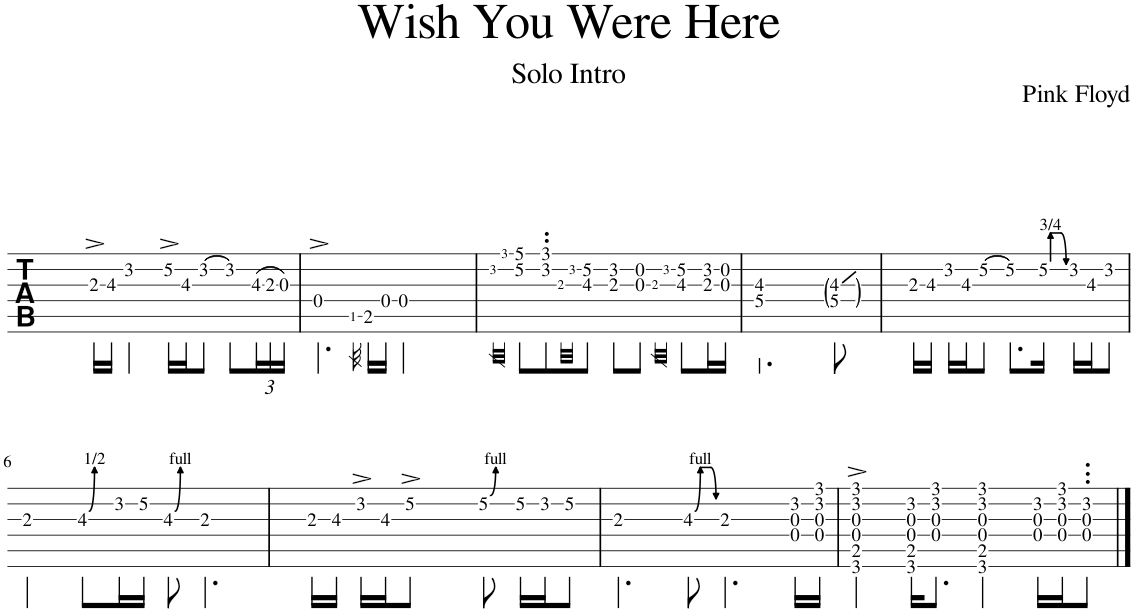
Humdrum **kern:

**kern
*part1
*staff1
*I"Guitar
*I'Guit.
*stria6
*
*k[]
*M4/4
=1
8r
16A^\LL
16B\JJ
4d\
16e^\LL
16B\J
[8d\J
8d\L]
*Xbrackettup
(24B\L
24A\
24G\JJ)
=2
4.D^\
32qBB-\
16BB\LL
16D\JJ
4D\
4r
=3
8r
32qd\LLL
32qg\JJJ
8e\ 8a\L
8d\' 8g\'
32qA\LLL
32qd\JJJ
8B\ 8e\J
8A\ 8d\L
8G\ 8B\J
32qA\LLL
32qd\JJJ
8B\ 8e\L
16A\ 16d\L
16G\ 16B\JJ
=4
2.G\ 2.B\
8G\ 8B\
8r
=5
8r
16A\LL
16B\JJ
16d\LL
16B\J
[8e\J
8.e\L]
16e\Jk
16d\LL
16B\J
8d\J
!!LO:LB:g=z
=6
4A\
8B\L
16d\L
16e\JJ
8B\
4.A\
=7
8r
16A\LL
16B\JJ
16d^\LL
16B\J
8e^\J
8r
8e\
16e\LL
16d\J
8e\J
=8
4.A\
8B\
4.A\
16D\ 16G\ 16d\LL
16D\ 16G\ 16d\ 16g\JJ
=9
4GG\^ 4BB\^ 4D\^ 4G\^ 4d\^ 4g\^
16GG\ 16BB\ 16D\ 16G\ 16d\KL
8.D\ 8.G\ 8.d\ 8.g\J
4GG\ 4BB\ 4D\ 4G\ 4d\ 4g\
16D\ 16G\ 16d\LL
16D\ 16G\ 16d\ 16g\J
8D\' 8G\' 8d\'J
==
*-
